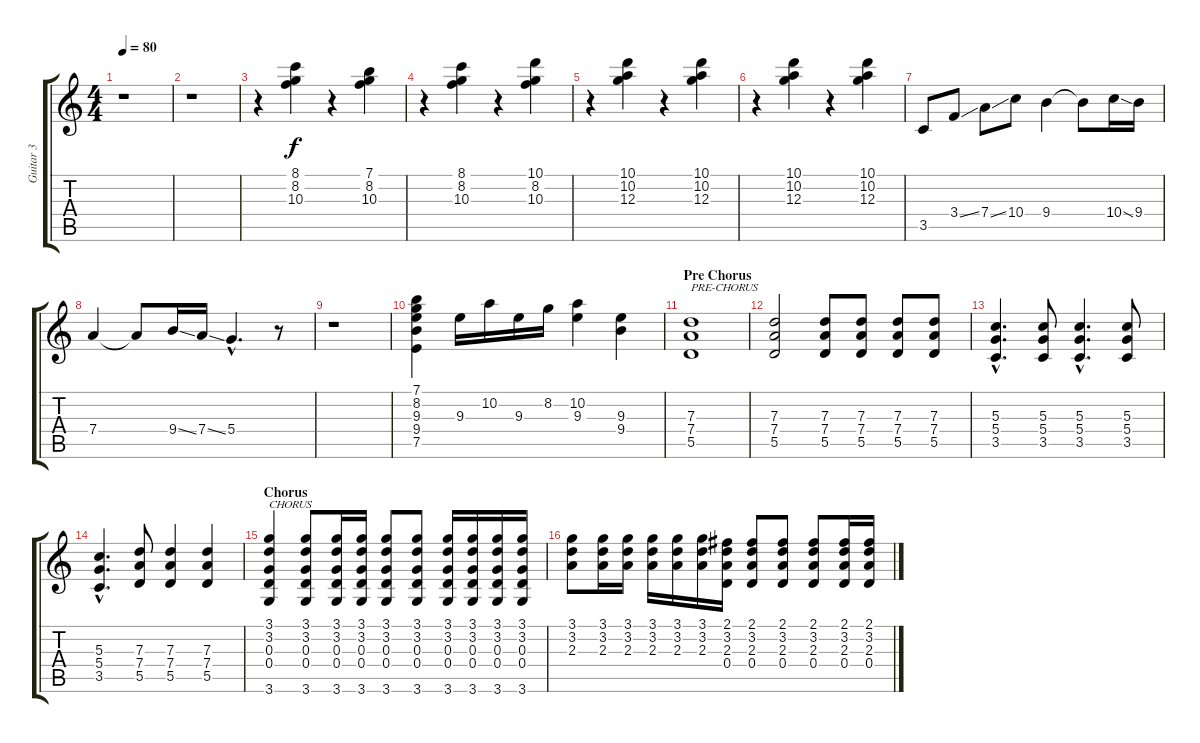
\track ("Guitar 3" "Guitar 3") {instrument distortionguitar}
\staff {score tabs}
\tuning (E4 B3 G3 D3 A2 E2) {hide}
\ts (4 4)
\tempo 80
\clef g2
\ks c
r.1{dy f} |
r.1 |
r.4 (8.1 8.2 10.3).4 r.4 (7.1 8.2 10.3).4 |
r.4 (8.1 8.2 10.3).4 r.4 (10.1 8.2 10.3).4 |
r.4 (10.1 10.2 12.3).4 r.4 (10.1 10.2 12.3).4 |
r.4 (10.1 10.2 12.3).4 r.4 (10.1 10.2 12.3).4 |
3.5.8 3.4{ss}.8 7.4{ss}.8 10.4.8 9.4.4 9.4{t}.8 10.4{ss}.16 9.4.16 |
7.4.4 7.4{t}.8 9.4{ss}.16 7.4{ss}.16 5.4{hac}.4{d} r.8 |
r.1 |
(7.1 8.2 9.3 9.4 7.5).4 9.3.16 10.2.16 9.3.16 8.2.16 (10.2 9.3).4 (9.3 9.4).4 |
\section ("" "Pre Chorus")
(7.3 7.4 5.5).1{txt "PRE-CHORUS"} |
(7.3 7.4 5.5).2 (7.3 7.4 5.5).8 (7.3 7.4 5.5).8 (7.3 7.4 5.5).8 (7.3 7.4 5.5).8 |
(5.3{hac} 5.4{hac} 3.5{hac}).4{d} (5.3 5.4 3.5).8 (5.3{hac} 5.4{hac} 3.5{hac}).4{d} (5.3 5.4 3.5).8 |
(5.3{hac} 5.4{hac} 3.5{hac}).4{d} (7.3 7.4 5.5).8 (7.3 7.4 5.5).4 (7.3 7.4 5.5).4 |
\section ("" "Chorus")
(3.1 3.2 0.3 0.4 3.6).4{txt "CHORUS"} (3.1 3.2 0.3 0.4 3.6).8 (3.1 3.2 0.3 0.4 3.6).16 (3.1 3.2 0.3 0.4 3.6).16 (3.1 3.2 0.3 0.4 3.6).8 (3.1 3.2 0.3 0.4 3.6).8 (3.1 3.2 0.3 0.4 3.6).16 (3.1 3.2 0.3 0.4 3.6).16 (3.1 3.2 0.3 0.4 3.6).16 (3.1 3.2 0.3 0.4 3.6).16 |
(3.1 3.2 2.3).8 (3.1 3.2 2.3).16 (3.1 3.2 2.3).16 (3.1 3.2 2.3).16 (3.1 3.2 2.3).16 (3.1 3.2 2.3).16 (2.1 3.2 2.3 0.4).16 (2.1 3.2 2.3 0.4).8 (2.1 3.2 2.3 0.4).8 (2.1 3.2 2.3 0.4).8 (2.1 3.2 2.3 0.4).16 (2.1 3.2 2.3 0.4).16
